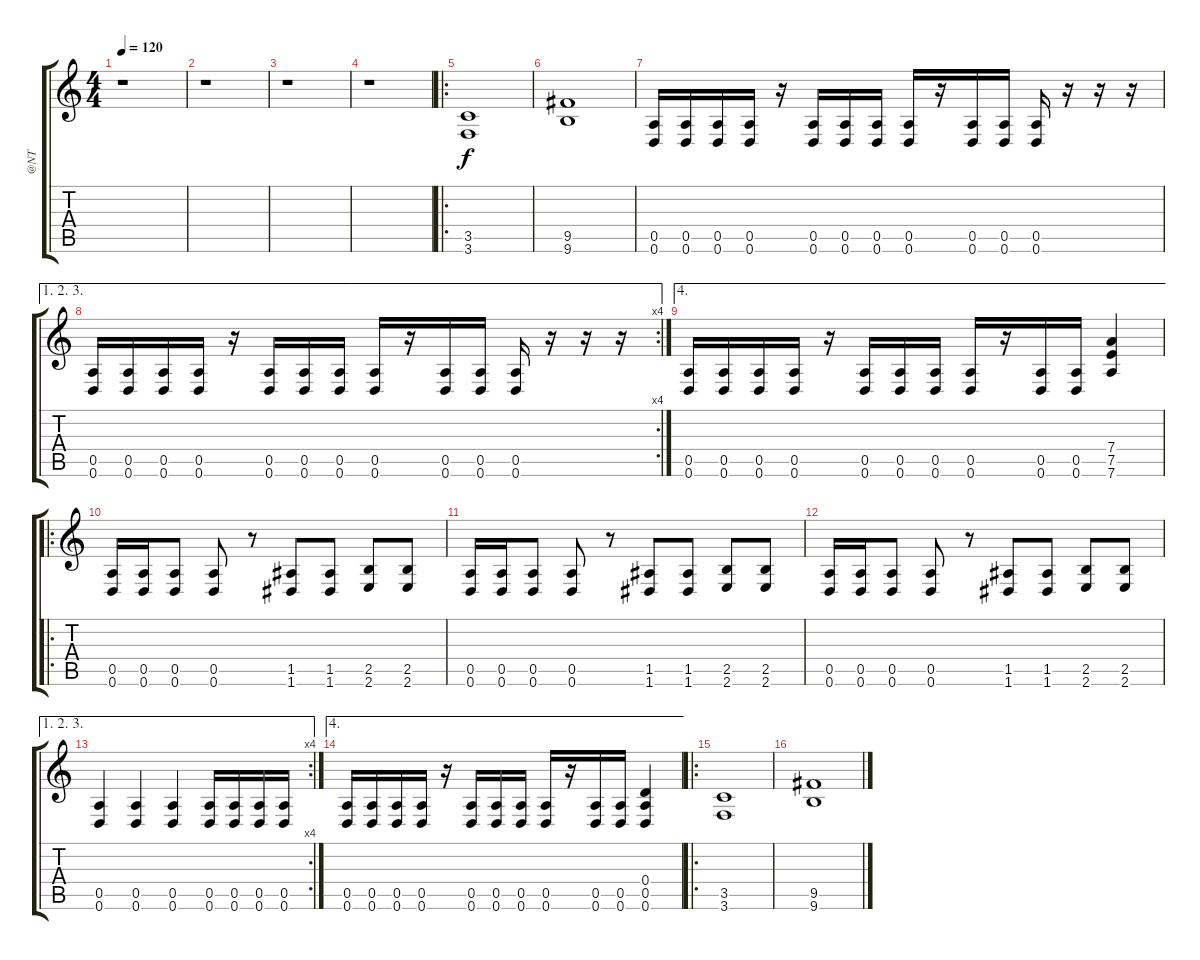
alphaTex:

\track ("@NT" "@NT") {instrument distortionguitar}
\staff {score tabs}
\tuning (E4 B3 G3 D3 A2 D2) {hide}
\ts (4 4)
\tempo 120
\clef g2
\ks c
r.1{dy f instrument distortionguitar} |
r.1 |
r.1 |
r.1 |
\ro
(3.5 3.6).1 |
(9.5 9.6).1 |
(0.5 0.6).16 (0.5 0.6).16 (0.5 0.6).16 (0.5 0.6).16 r.16 (0.5 0.6).16 (0.5 0.6).16 (0.5 0.6).16 (0.5 0.6).16 r.16 (0.5 0.6).16 (0.5 0.6).16 (0.5 0.6).16 r.16 r.16 r.16 |
\ae (1 2 3)
\rc 4
(0.5 0.6).16 (0.5 0.6).16 (0.5 0.6).16 (0.5 0.6).16 r.16 (0.5 0.6).16 (0.5 0.6).16 (0.5 0.6).16 (0.5 0.6).16 r.16 (0.5 0.6).16 (0.5 0.6).16 (0.5 0.6).16 r.16 r.16 r.16 |
\ae 4
(0.5 0.6).16 (0.5 0.6).16 (0.5 0.6).16 (0.5 0.6).16 r.16 (0.5 0.6).16 (0.5 0.6).16 (0.5 0.6).16 (0.5 0.6).16 r.16 (0.5 0.6).16 (0.5 0.6).16 (7.4 7.5 7.6).4 |
\ro
(0.5 0.6).16 (0.5 0.6).16 (0.5 0.6).8 (0.5 0.6).8 r.8 (1.5 1.6).8 (1.5 1.6).8 (2.5 2.6).8 (2.5 2.6).8 |
(0.5 0.6).16 (0.5 0.6).16 (0.5 0.6).8 (0.5 0.6).8 r.8 (1.5 1.6).8 (1.5 1.6).8 (2.5 2.6).8 (2.5 2.6).8 |
(0.5 0.6).16 (0.5 0.6).16 (0.5 0.6).8 (0.5 0.6).8 r.8 (1.5 1.6).8 (1.5 1.6).8 (2.5 2.6).8 (2.5 2.6).8 |
\ae (1 2 3)
\rc 4
(0.5 0.6).4 (0.5 0.6).4 (0.5 0.6).4 (0.5 0.6).16 (0.5 0.6).16 (0.5 0.6).16 (0.5 0.6).16 |
\ae 4
(0.5 0.6).16 (0.5 0.6).16 (0.5 0.6).16 (0.5 0.6).16 r.16 (0.5 0.6).16 (0.5 0.6).16 (0.5 0.6).16 (0.5 0.6).16 r.16 (0.5 0.6).16 (0.5 0.6).16 (0.4 0.5 0.6).4 |
\ro
(3.5 3.6).1 |
(9.5 9.6).1
